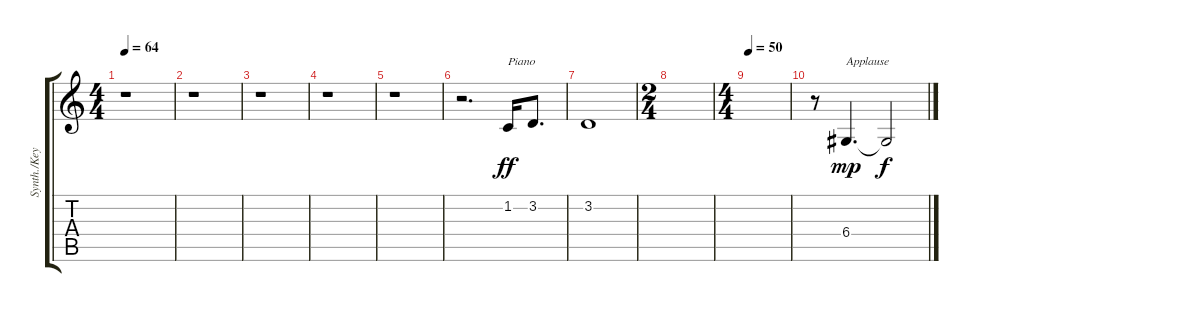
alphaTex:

\track ("Synth./Keyboard" "Synth./Key") {instrument lead1square}
\staff {score tabs}
\tuning (E4 B3 G3 D3 A2 E2) {hide}
\ts (4 4)
\tempo 64
\clef g2
\ks c
r.1{dy f} |
r.1 |
r.1 |
r.1 |
r.1 |
r.2{d volume 16 balance 0 instrument acousticgrandpiano} 1.2.16{txt "Piano" dy ff} 3.2.8{d} |
3.2.1 |
\ts (2 4)
|
\ts (4 4)
\tempo 50
|
r.8 6.4.4{d txt "Applause" dy mp balance 8 instrument applause} 6.4{t}.2{dy f volume 0}
